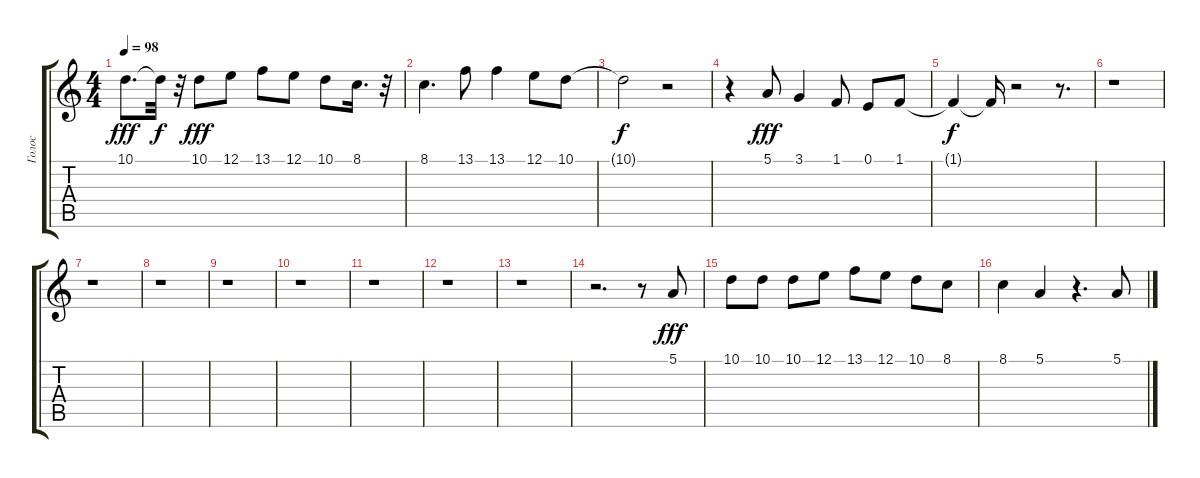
\track ("Голос" "Голос") {instrument cello}
\staff {score tabs}
\tuning (E4 B3 G3 D3 A2 E2) {hide}
\ts (4 4)
\tempo 98
\clef g2
\ks c
10.1.8{d dy fff} 10.1{t}.32{dy f} r.32 10.1.8{dy fff} 12.1.8 13.1.8 12.1.8 10.1.8 8.1.16{d} r.32 |
8.1.4{d} 13.1.8 13.1.4 12.1.8 10.1.8 |
10.1{t}.2{dy f} r.2 |
r.4 5.1.8{dy fff} 3.1.4 1.1.8 0.1.8 1.1.8 |
1.1{t}.4{dy f} 1.1{t}.16 r.2 r.8{d} |
r.1 |
r.1 |
r.1 |
r.1 |
r.1 |
r.1 |
r.1 |
r.1 |
r.2{d} r.8 5.1.8{dy fff} |
10.1.8 10.1.8 10.1.8 12.1.8 13.1.8 12.1.8 10.1.8 8.1.8 |
8.1.4 5.1.4 r.4{d} 5.1.8
